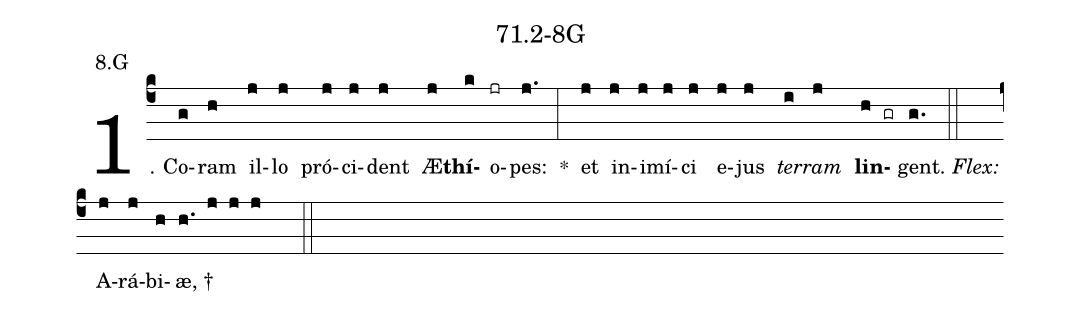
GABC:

name: 71.2-8G;
annotation: 8.G;
%%
(c4)1. Co(g)ram(h) il(j)lo(j) pró(j)ci(j)dent(j) Æ(j)<b>thí</b>(k)o(jr)pes:(j.) *(:) et(j) in(j)i(j)mí(j)ci(j) e(j)jus(j) <i>ter</i>(i)<i>ram</i>(j) <b>lin</b>(h gr)gent.(g.) (::)
<i>Flex:</i>()  A(j)rá(j)bi(h)æ, †(h. j j j  ::)

%E(j) u(j) o(i) u(j) a(h) e.(g.) (::)
